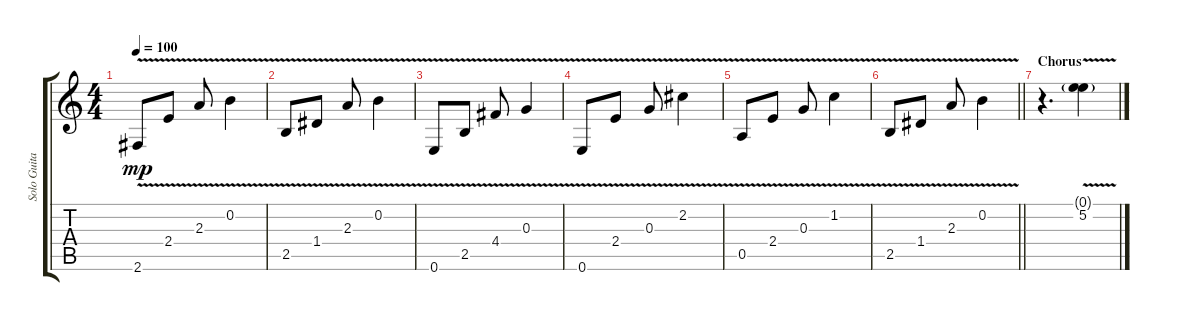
\track ("Solo Guitar" "Solo Guita") {instrument electricguitarclean}
\staff {score tabs}
\tuning (E4 B3 G3 D3 A2 E2) {hide}
\ts (4 4)
\tempo 100
\clef g2
\ks c
2.6{v}.8{dy mp} 2.4{v}.8 2.3{v}.8 0.2{v}.4 |
2.5{v}.8 1.4{v}.8 2.3{v}.8 0.2{v}.4 |
0.6{v}.8 2.5{v}.8 4.4{v}.8 0.3{v}.4 |
0.6{v}.8 2.4{v}.8 0.3{v}.8 2.2{v}.4 |
0.5{v}.8 2.4{v}.8 0.3{v}.8 1.2{v}.4 |
\barLineRight lightlight
2.5{v}.8 1.4{v}.8 2.3{v}.8 0.2{v}.4 |
\section ("" "Chorus")
r.4{d} (0.1{v g} 5.2).4
